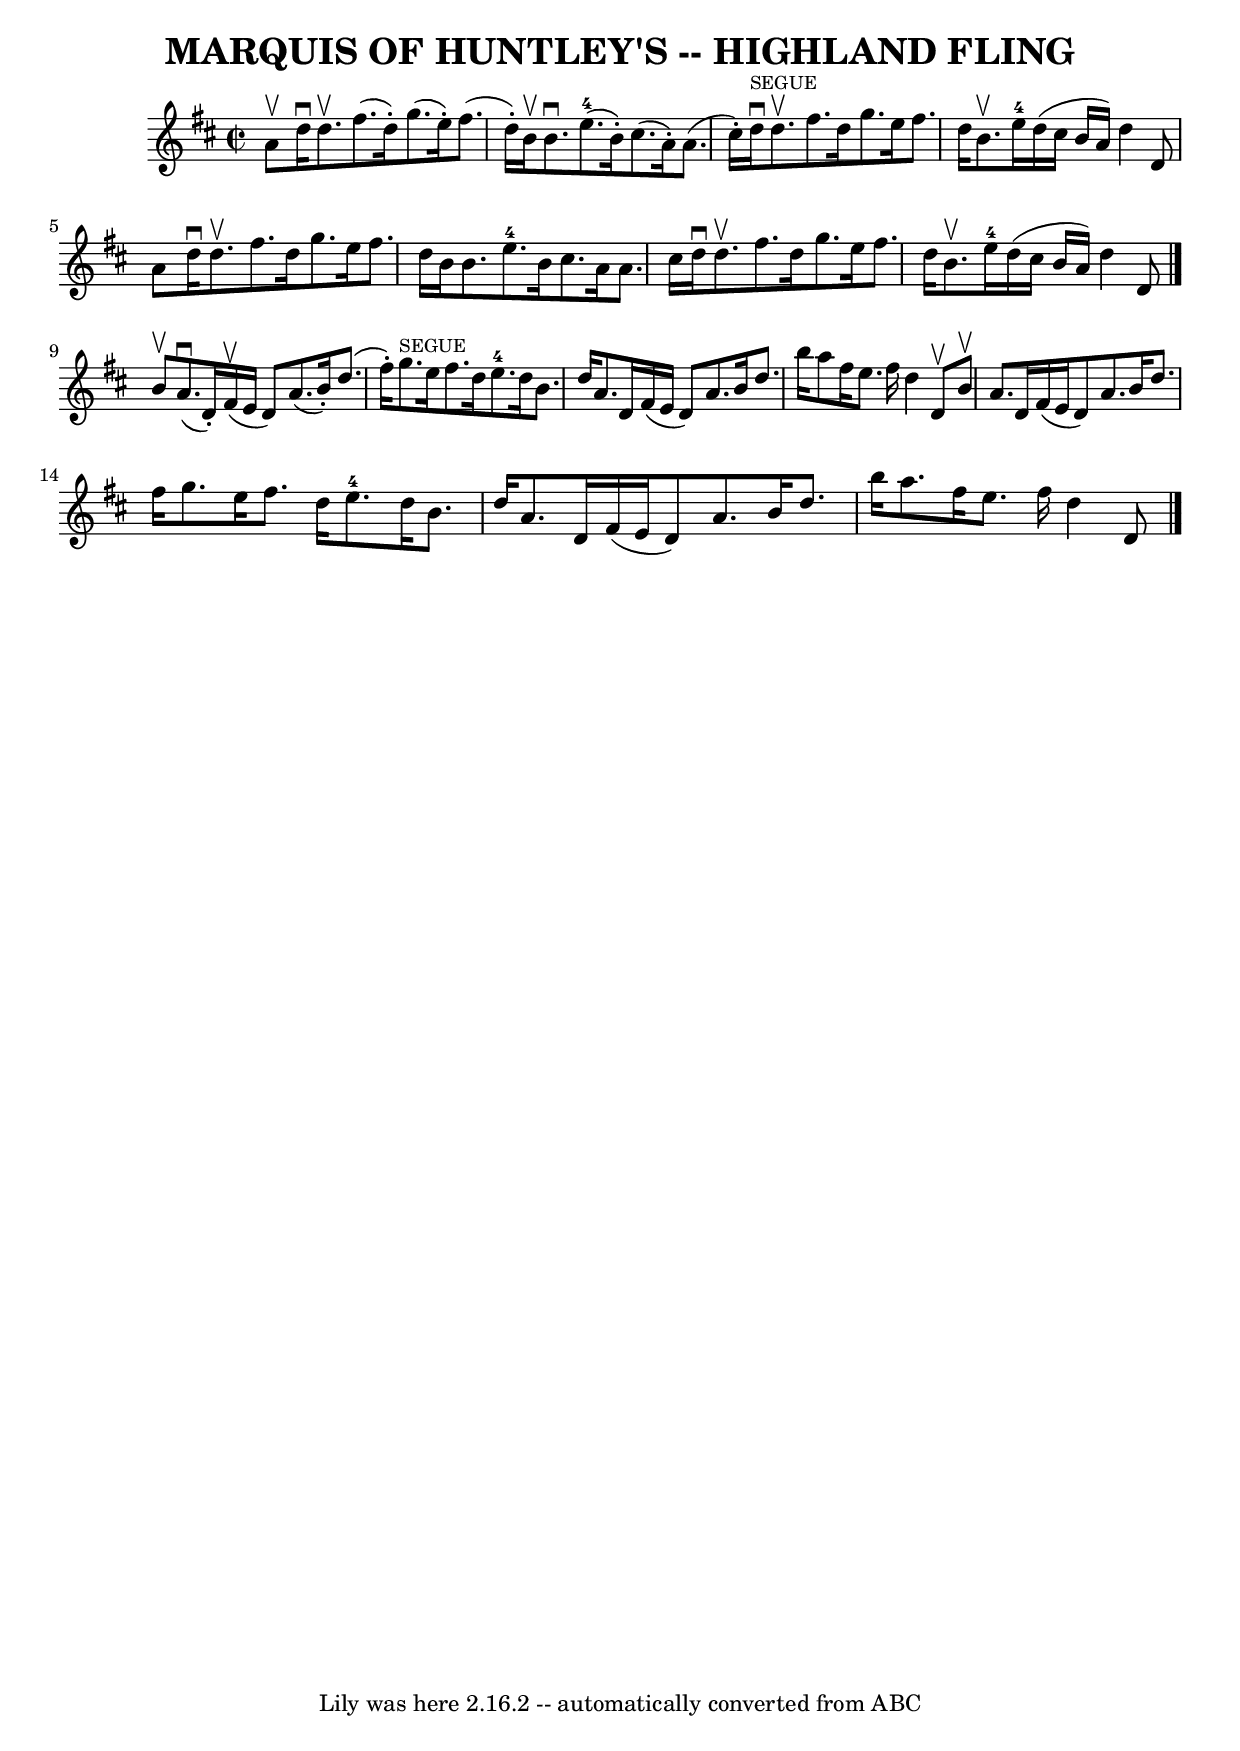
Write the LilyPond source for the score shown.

\version "2.7.40"
\include "Mammoth.ily"
\header {
	%% book = "Ryan's Mammoth Collection of Fiddle Tunes"
	crossRefNumber = "1"
	footnotes = "\\\\Can be used as a Strathspey"
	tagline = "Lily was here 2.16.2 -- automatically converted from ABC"
	title = "MARQUIS OF HUNTLEY'S -- HIGHLAND FLING"
}
voicedefault =  {
\set Score.defaultBarType = "empty"

\override Staff.TimeSignature #'style = #'C
 \time 2/2 \key d \major a'8^\upbow       |
 d''16^\downbow d''8. 
^\upbow fis''8. (d''16 -.) g''8. (e''16 -.) fis''8. (d''16 
-.)   |
 b'16^\upbow b'8.^\downbow e''8.-4(b'16 -.)   
cis''8. (a'16 -.) a'8. (cis''16 -.)       |
 d''16 
^\segue^\downbow d''8.^\upbow fis''8. d''16 g''8. e''16    
fis''8. d''16    |
 b'8.^\upbow e''16-4 d''16 (cis''16    
b'16 a'16) d''4 d'8 a'8    |
     |
 d''16 
^\downbow d''8.^\upbow fis''8. d''16 g''8. e''16 fis''8.    
d''16    |
 b'16 b'8. e''8.-4 b'16 cis''8. a'16    
a'8. cis''16    |
 d''16^\downbow d''8.^\upbow fis''8.    
d''16 g''8. e''16 fis''8. d''16    |
 b'8.^\upbow e''16 
-4 d''16 (cis''16 b'16 a'16) d''4 d'8    \bar "|." b'8 
^\upbow       |
 a'8. (^\downbow d'16 -.) fis'16 (^\upbow   
e'16 d'8) a'8. (b'16 -.) d''8. (fis''16 -.)   |
     
g''8.^\segue e''16 fis''8. d''16 e''8.-4 d''16 b'8.    
d''16        |
 a'8. d'16 fis'16 (e'16 d'8) a'8.    
b'16 d''8. b''16    |
 a''8 fis''16 e''8. fis''16    
d''4 d'8^\upbow b'8^\upbow   |
     |
 a'8. d'16    
fis'16 (e'16 d'8) a'8. b'16 d''8. fis''16    |
   
g''8. e''16 fis''8. d''16 e''8.-4 d''16 b'8. d''16     
   |
 a'8. d'16 fis'16 (e'16 d'8) a'8. b'16    
d''8. b''16    |
 a''8. fis''16 e''8. fis''16 d''4    
d'8    \bar "|."   
}

\score{
    <<

	\context Staff="default"
	{
	    \voicedefault 
	}

    >>
	\layout {
	}
	\midi {}
}
